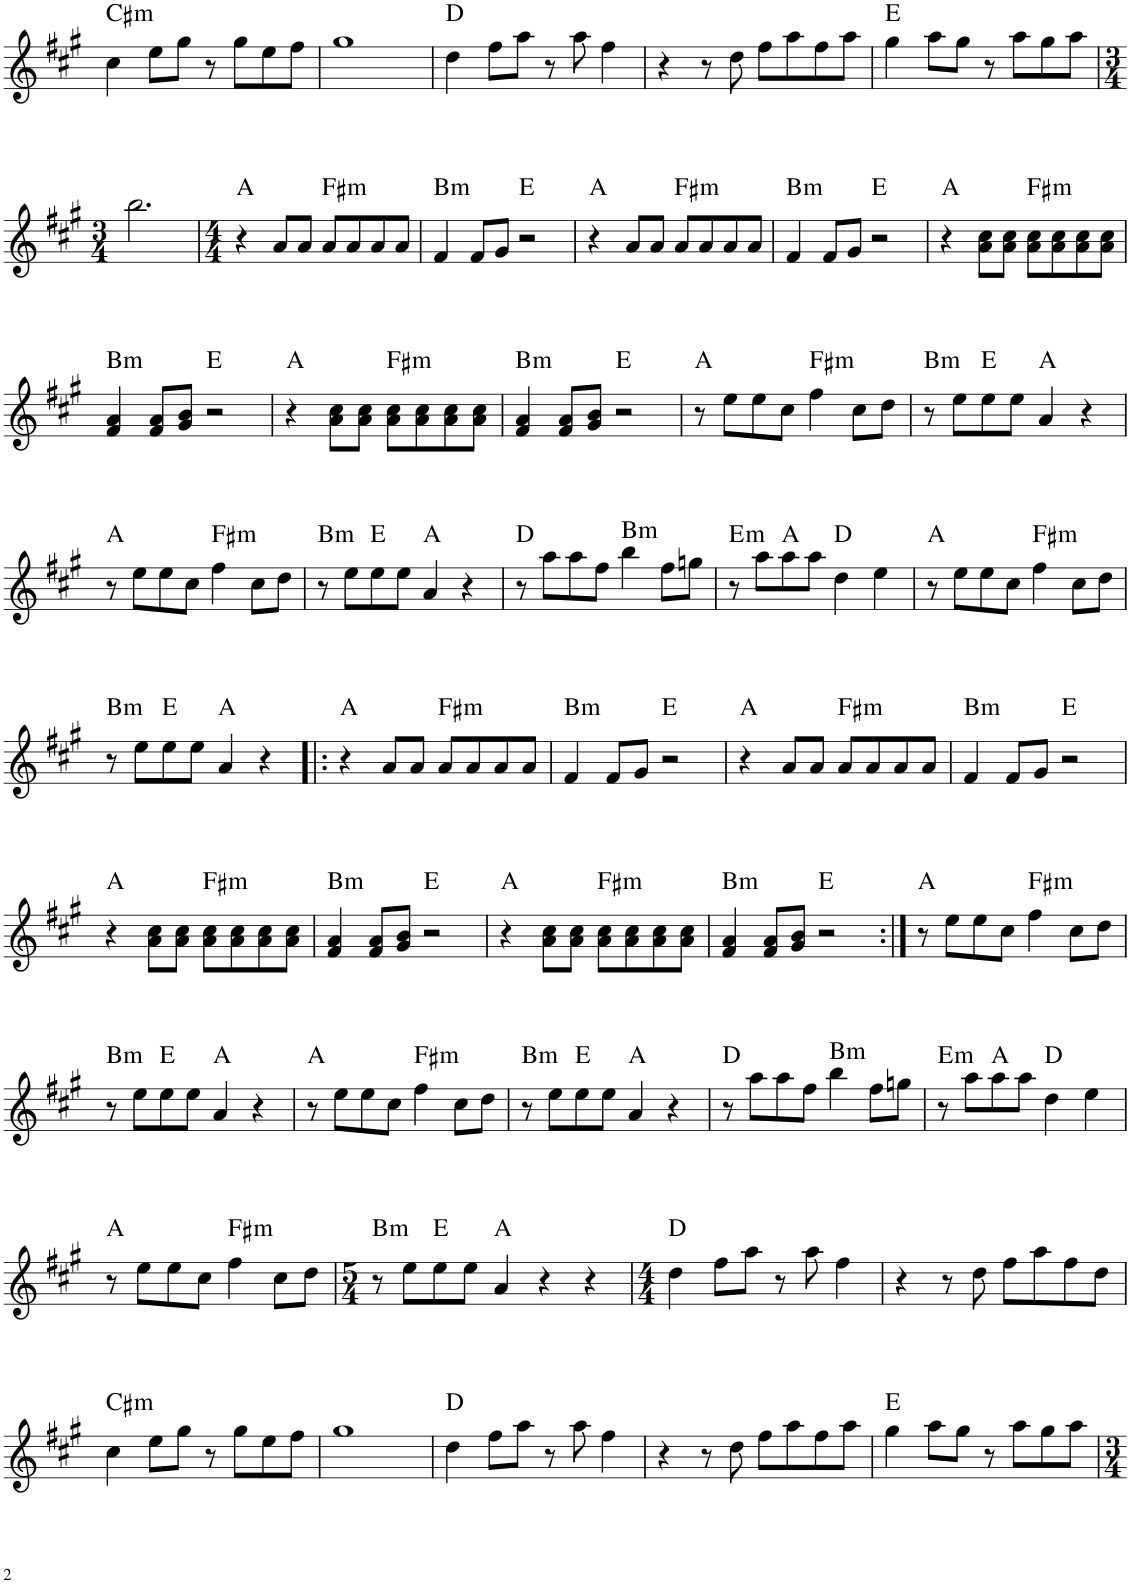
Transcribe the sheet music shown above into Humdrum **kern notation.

**kern	**harte
*part1	*part1
*staff1	*
*I"Piano	*
*I'Pno.	*
!!LO:PB:g=z
*clefG2	*
*k[f#c#g#]	*
*M4/4	*
=35	=35
!	!LO:H:kt=m
4cc#\	C#:min
8ee\L	.
8gg#\J	.
8r	.
8gg#\L	.
8ee\	.
8ff#\J	.
=36	=36
1gg#	.
=37	=37
4dd\	D:maj
8ff#\L	.
8aa\J	.
8r	.
8aa\	.
4ff#\	.
=38	=38
4r	.
8r	.
8dd\	.
8ff#\L	.
8aa\	.
8ff#\	.
8aa\J	.
=39	=39
4gg#\	E:maj
8aa\L	.
8gg#\J	.
8r	.
8aa\L	.
8gg#\	.
8aa\J	.
!!LO:LB:g=z
=40	=40
*M3/4	*
2.bb\	.
=41	=41
*M4/4	*
4r	A:maj
8a/L	.
8a/J	.
!	!LO:H:kt=m
8a/L	F#:min
8a/	.
8a/	.
8a/J	.
=42	=42
!	!LO:H:kt=m
4f#/	B:min
8f#/L	.
8g#/J	.
2r	E:maj
=43	=43
4r	A:maj
8a/L	.
8a/J	.
!	!LO:H:kt=m
8a/L	F#:min
8a/	.
8a/	.
8a/J	.
=44	=44
!	!LO:H:kt=m
4f#/	B:min
8f#/L	.
8g#/J	.
2r	E:maj
=45	=45
4r	A:maj
8a\ 8cc#\L	.
8a\ 8cc#\J	.
!	!LO:H:kt=m
8a\ 8cc#\L	F#:min
8a\ 8cc#\	.
8a\ 8cc#\	.
8a\ 8cc#\J	.
!!LO:LB:g=z
=46	=46
!	!LO:H:kt=m
4f#/ 4a/	B:min
8f#/ 8a/L	.
8g#/ 8b/J	.
2r	E:maj
=47	=47
4r	A:maj
8a\ 8cc#\L	.
8a\ 8cc#\J	.
!	!LO:H:kt=m
8a\ 8cc#\L	F#:min
8a\ 8cc#\	.
8a\ 8cc#\	.
8a\ 8cc#\J	.
=48	=48
!	!LO:H:kt=m
4f#/ 4a/	B:min
8f#/ 8a/L	.
8g#/ 8b/J	.
2r	E:maj
=49	=49
8r	A:maj
8ee\L	.
8ee\	.
8cc#\J	.
!	!LO:H:kt=m
4ff#\	F#:min
8cc#\L	.
8dd\J	.
=50	=50
!	!LO:H:kt=m
8r	B:min
8ee\L	.
8ee\	E:maj
8ee\J	.
4a/	A:maj
4r	.
!!LO:LB:g=z
=51	=51
8r	A:maj
8ee\L	.
8ee\	.
8cc#\J	.
!	!LO:H:kt=m
4ff#\	F#:min
8cc#\L	.
8dd\J	.
=52	=52
!	!LO:H:kt=m
8r	B:min
8ee\L	.
8ee\	E:maj
8ee\J	.
4a/	A:maj
4r	.
=53	=53
8r	D:maj
8aa\L	.
8aa\	.
8ff#\J	.
!	!LO:H:kt=m
4bb\	B:min
8ff#\L	.
8ggn\J	.
=54	=54
!	!LO:H:kt=m
8r	E:min
8aa\L	.
8aa\	A:maj
8aa\J	.
4dd\	D:maj
4ee\	.
=55	=55
8r	A:maj
8ee\L	.
8ee\	.
8cc#\J	.
!	!LO:H:kt=m
4ff#\	F#:min
8cc#\L	.
8dd\J	.
!!LO:LB:g=z
=56	=56
!	!LO:H:kt=m
8r	B:min
8ee\L	.
8ee\	E:maj
8ee\J	.
4a/	A:maj
4r	.
=57!|:	=57!|:
4r	A:maj
8a/L	.
8a/J	.
!	!LO:H:kt=m
8a/L	F#:min
8a/	.
8a/	.
8a/J	.
=58	=58
!	!LO:H:kt=m
4f#/	B:min
8f#/L	.
8g#/J	.
2r	E:maj
=59	=59
4r	A:maj
8a/L	.
8a/J	.
!	!LO:H:kt=m
8a/L	F#:min
8a/	.
8a/	.
8a/J	.
=60	=60
!	!LO:H:kt=m
4f#/	B:min
8f#/L	.
8g#/J	.
2r	E:maj
!!LO:LB:g=z
=61	=61
4r	A:maj
8a\ 8cc#\L	.
8a\ 8cc#\J	.
!	!LO:H:kt=m
8a\ 8cc#\L	F#:min
8a\ 8cc#\	.
8a\ 8cc#\	.
8a\ 8cc#\J	.
=62	=62
!	!LO:H:kt=m
4f#/ 4a/	B:min
8f#/ 8a/L	.
8g#/ 8b/J	.
2r	E:maj
=63	=63
4r	A:maj
8a\ 8cc#\L	.
8a\ 8cc#\J	.
!	!LO:H:kt=m
8a\ 8cc#\L	F#:min
8a\ 8cc#\	.
8a\ 8cc#\	.
8a\ 8cc#\J	.
=64	=64
!	!LO:H:kt=m
4f#/ 4a/	B:min
8f#/ 8a/L	.
8g#/ 8b/J	.
2r	E:maj
=65:|!	=65:|!
8r	A:maj
8ee\L	.
8ee\	.
8cc#\J	.
!	!LO:H:kt=m
4ff#\	F#:min
8cc#\L	.
8dd\J	.
!!LO:LB:g=z
=66	=66
!	!LO:H:kt=m
8r	B:min
8ee\L	.
8ee\	E:maj
8ee\J	.
4a/	A:maj
4r	.
=67	=67
8r	A:maj
8ee\L	.
8ee\	.
8cc#\J	.
!	!LO:H:kt=m
4ff#\	F#:min
8cc#\L	.
8dd\J	.
=68	=68
!	!LO:H:kt=m
8r	B:min
8ee\L	.
8ee\	E:maj
8ee\J	.
4a/	A:maj
4r	.
=69	=69
8r	D:maj
8aa\L	.
8aa\	.
8ff#\J	.
!	!LO:H:kt=m
4bb\	B:min
8ff#\L	.
8ggn\J	.
=70	=70
!	!LO:H:kt=m
8r	E:min
8aa\L	.
8aa\	A:maj
8aa\J	.
4dd\	D:maj
4ee\	.
!!LO:LB:g=z
=71	=71
8r	A:maj
8ee\L	.
8ee\	.
8cc#\J	.
!	!LO:H:kt=m
4ff#\	F#:min
8cc#\L	.
8dd\J	.
=72	=72
*M5/4	*
!	!LO:H:kt=m
8r	B:min
8ee\L	.
8ee\	E:maj
8ee\J	.
4a/	A:maj
4r	.
4r	.
=73	=73
*M4/4	*
4dd\	D:maj
8ff#\L	.
8aa\J	.
8r	.
8aa\	.
4ff#\	.
=74	=74
4r	.
8r	.
8dd\	.
8ff#\L	.
8aa\	.
8ff#\	.
8dd\J	.
!!LO:LB:g=z
=75	=75
!	!LO:H:kt=m
4cc#\	C#:min
8ee\L	.
8gg#\J	.
8r	.
8gg#\L	.
8ee\	.
8ff#\J	.
=76	=76
1gg#	.
=77	=77
4dd\	D:maj
8ff#\L	.
8aa\J	.
8r	.
8aa\	.
4ff#\	.
=78	=78
4r	.
8r	.
8dd\	.
8ff#\L	.
8aa\	.
8ff#\	.
8aa\J	.
=79	=79
4gg#\	E:maj
8aa\L	.
8gg#\J	.
8r	.
8aa\L	.
8gg#\	.
8aa\J	.
=	=
*-	*-
